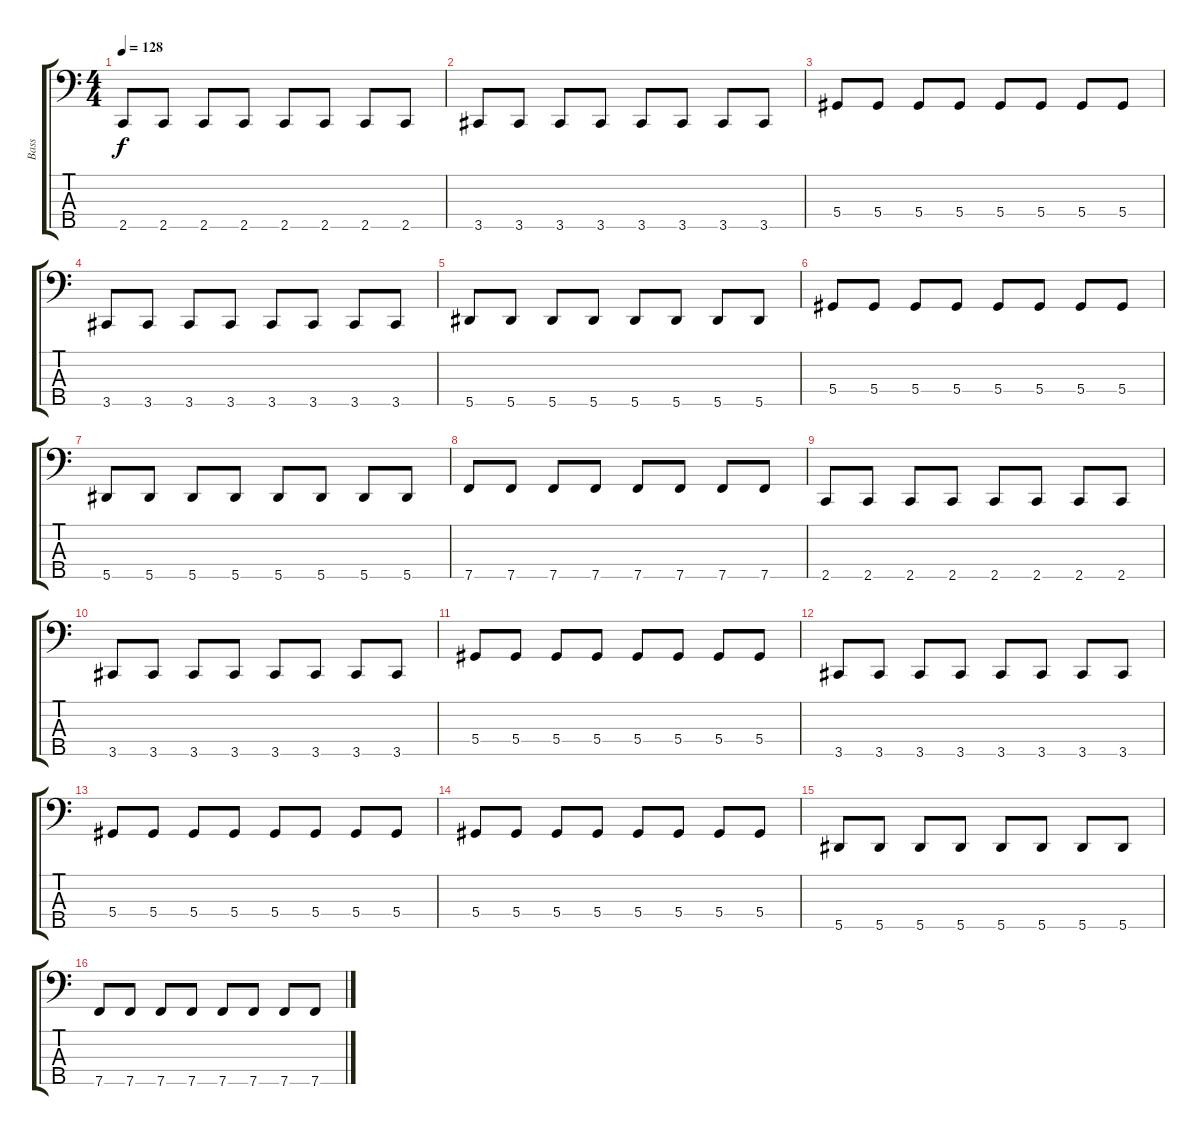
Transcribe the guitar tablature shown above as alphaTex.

\track ("Bass" "Bass") {instrument electricbassfinger}
\staff {score tabs}
\tuning (Gb2 Db2 Ab1 Eb1 Bb0) {hide}
\ts (4 4)
\tempo 128
\clef f4
\ks c
2.5.8{dy f} 2.5.8 2.5.8 2.5.8 2.5.8 2.5.8 2.5.8 2.5.8 |
3.5.8 3.5.8 3.5.8 3.5.8 3.5.8 3.5.8 3.5.8 3.5.8 |
5.4.8 5.4.8 5.4.8 5.4.8 5.4.8 5.4.8 5.4.8 5.4.8 |
3.5.8 3.5.8 3.5.8 3.5.8 3.5.8 3.5.8 3.5.8 3.5.8 |
5.5.8 5.5.8 5.5.8 5.5.8 5.5.8 5.5.8 5.5.8 5.5.8 |
5.4.8 5.4.8 5.4.8 5.4.8 5.4.8 5.4.8 5.4.8 5.4.8 |
5.5.8 5.5.8 5.5.8 5.5.8 5.5.8 5.5.8 5.5.8 5.5.8 |
7.5.8 7.5.8 7.5.8 7.5.8 7.5.8 7.5.8 7.5.8 7.5.8 |
2.5.8 2.5.8 2.5.8 2.5.8 2.5.8 2.5.8 2.5.8 2.5.8 |
3.5.8 3.5.8 3.5.8 3.5.8 3.5.8 3.5.8 3.5.8 3.5.8 |
5.4.8 5.4.8 5.4.8 5.4.8 5.4.8 5.4.8 5.4.8 5.4.8 |
3.5.8 3.5.8 3.5.8 3.5.8 3.5.8 3.5.8 3.5.8 3.5.8 |
5.4.8 5.4.8 5.4.8 5.4.8 5.4.8 5.4.8 5.4.8 5.4.8 |
5.4.8 5.4.8 5.4.8 5.4.8 5.4.8 5.4.8 5.4.8 5.4.8 |
5.5.8 5.5.8 5.5.8 5.5.8 5.5.8 5.5.8 5.5.8 5.5.8 |
7.5.8 7.5.8 7.5.8 7.5.8 7.5.8 7.5.8 7.5.8 7.5.8
